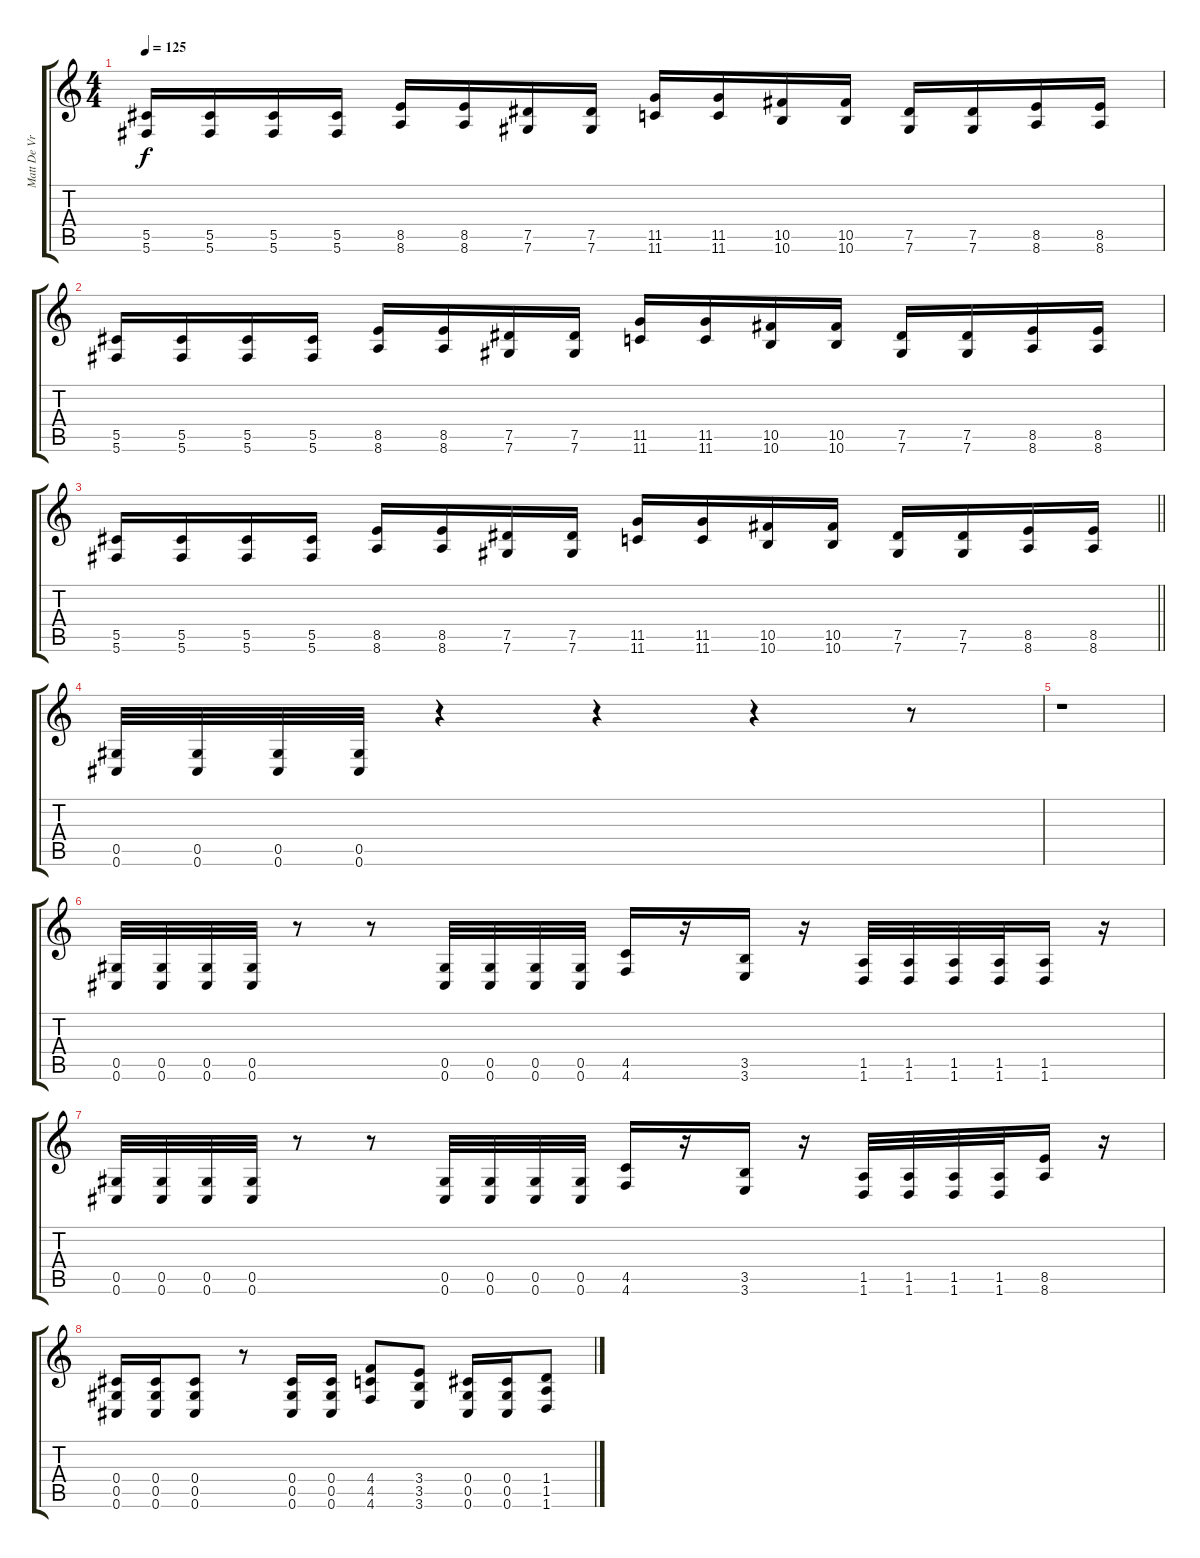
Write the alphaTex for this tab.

\track ("Matt De Vries" "Matt De Vr") {instrument distortionguitar}
\staff {score tabs}
\tuning (Eb4 Bb3 Gb3 Db3 Ab2 Db2) {hide}
\ts (4 4)
\tempo 125
\clef g2
\ks c
(5.5 5.6).16{dy f} (5.5 5.6).16 (5.5 5.6).16 (5.5 5.6).16 (8.5 8.6).16 (8.5 8.6).16 (7.5 7.6).16 (7.5 7.6).16 (11.5 11.6).16 (11.5 11.6).16 (10.5 10.6).16 (10.5 10.6).16 (7.5 7.6).16 (7.5 7.6).16 (8.5 8.6).16 (8.5 8.6).16 |
(5.5 5.6).16 (5.5 5.6).16 (5.5 5.6).16 (5.5 5.6).16 (8.5 8.6).16 (8.5 8.6).16 (7.5 7.6).16 (7.5 7.6).16 (11.5 11.6).16 (11.5 11.6).16 (10.5 10.6).16 (10.5 10.6).16 (7.5 7.6).16 (7.5 7.6).16 (8.5 8.6).16 (8.5 8.6).16 |
\barLineRight lightlight
(5.5 5.6).16 (5.5 5.6).16 (5.5 5.6).16 (5.5 5.6).16 (8.5 8.6).16 (8.5 8.6).16 (7.5 7.6).16 (7.5 7.6).16 (11.5 11.6).16 (11.5 11.6).16 (10.5 10.6).16 (10.5 10.6).16 (7.5 7.6).16 (7.5 7.6).16 (8.5 8.6).16 (8.5 8.6).16 |
(0.5 0.6).32 (0.5 0.6).32 (0.5 0.6).32 (0.5 0.6).32 r.4 r.4 r.4 r.8 |
r.1 |
(0.5 0.6).32 (0.5 0.6).32 (0.5 0.6).32 (0.5 0.6).32 r.8 r.8 (0.5 0.6).32 (0.5 0.6).32 (0.5 0.6).32 (0.5 0.6).32 (4.5 4.6).16 r.16 (3.5 3.6).16 r.16 (1.5 1.6).32 (1.5 1.6).32 (1.5 1.6).32 (1.5 1.6).32 (1.5 1.6).16 r.16 |
(0.5 0.6).32 (0.5 0.6).32 (0.5 0.6).32 (0.5 0.6).32 r.8 r.8 (0.5 0.6).32 (0.5 0.6).32 (0.5 0.6).32 (0.5 0.6).32 (4.5 4.6).16 r.16 (3.5 3.6).16 r.16 (1.5 1.6).32 (1.5 1.6).32 (1.5 1.6).32 (1.5 1.6).32 (8.5 8.6).16 r.16 |
(0.4 0.5 0.6).16 (0.4 0.5 0.6).16 (0.4 0.5 0.6).8 r.8 (0.4 0.5 0.6).16 (0.4 0.5 0.6).16 (4.4 4.5 4.6).8 (3.4 3.5 3.6).8 (0.4 0.5 0.6).16 (0.4 0.5 0.6).16 (1.4 1.5 1.6).8
